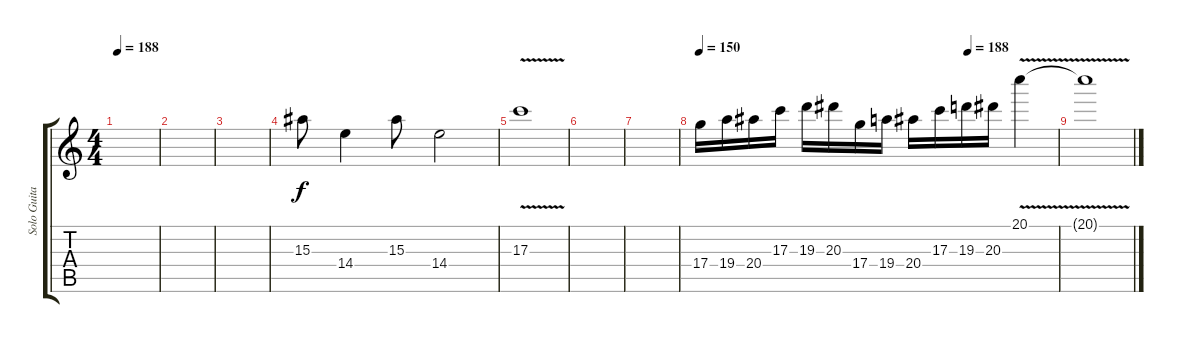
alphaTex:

\track ("Solo Guitar" "Solo Guita") {instrument distortionguitar}
\staff {score tabs}
\tuning (E4 B3 G3 D3 A2 E2) {hide}
\ts (4 4)
\tempo 188
\clef g2
\ks c
|
|
|
15.3.8 14.4.4 15.3.8 14.4.2 |
17.3{v}.1 |
|
|
\tempo 150
\tempo (188 0.75)
17.4.16 19.4.16 20.4.16 17.3.16 19.3.16 20.3.16 17.4.16 19.4.16 20.4.16 17.3.16 19.3.16 20.3.16 20.1{v}.4 |
20.1{t}.1
